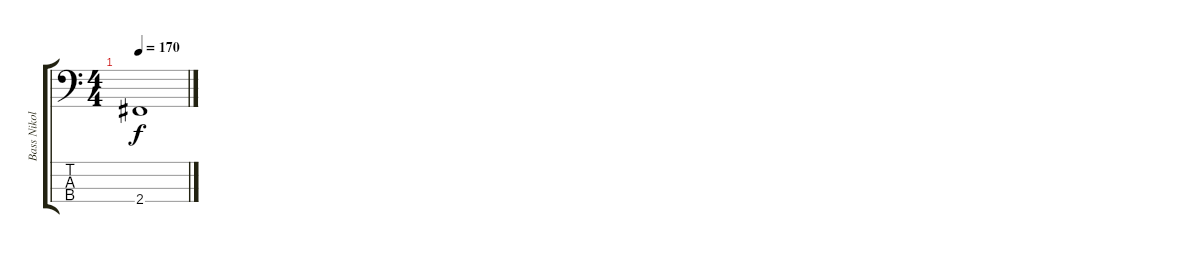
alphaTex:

\track ("Bass Nikola Sarcevic" "Bass Nikol") {instrument electricbassfinger}
\staff {score tabs}
\tuning (G2 D2 A1 E1) {hide}
\ts (4 4)
\tempo 170
\clef f4
\ks c
2.4.1{dy f}
